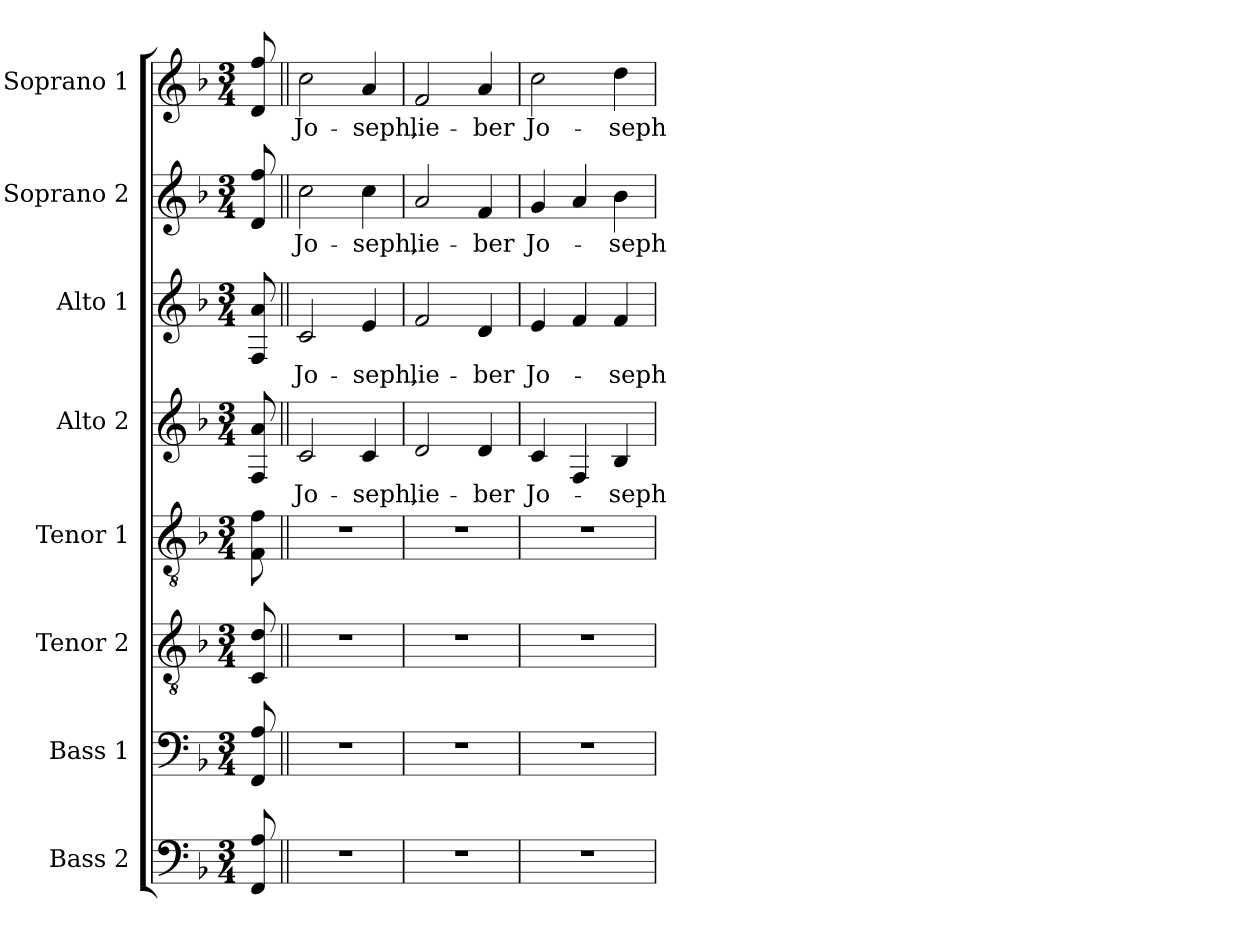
**kern	**kern	**kern	**kern	**kern	**text	**kern	**text	**kern	**text	**kern	**text
*part8	*part7	*part6	*part5	*part4	*part4	*part3	*part3	*part2	*part2	*part1	*part1
*staff8	*staff7	*staff6	*staff5	*staff4	*staff4	*staff3	*staff3	*staff2	*staff2	*staff1	*staff1
*I"Bass 2	*I"Bass 1	*I"Tenor 2	*I"Tenor 1	*I"Alto 2	*	*I"Alto 1	*	*I"Soprano 2	*	*I"Soprano 1	*
*I'B2	*I'B1	*I'T2	*I'T1	*I'A2	*	*I'A1	*	*I'S2	*	*I'S1	*
!!LO:PB:g=z
*clefF4	*clefF4	*clefGv2	*clefGv2	*clefG2	*	*clefG2	*	*clefG2	*	*clefG2	*
*	*	*ITrd7c12	*ITrd7c12	*	*	*	*	*	*	*	*
*k[b-]	*k[b-]	*k[b-]	*k[b-]	*k[b-]	*	*k[b-]	*	*k[b-]	*	*k[b-]	*
*F:	*F:	*F:	*F:	*F:	*	*F:	*	*F:	*	*F:	*
*M3/4	*M3/4	*M3/4	*M3/4	*M3/4	*	*M3/4	*	*M3/4	*	*M3/4	*
=1	=1	=1	=1	=1	=1	=1	=1	=1	=1	=1	=1
8FFi/ 8Ai	8FFi/ 8Ai	8CCi/ 8Di	8FFi\ 8Fi	8Fi/ 8ai	.	8Fi/ 8ai	.	8di/ 8ffi	.	8di/ 8ffi	.
=2||	=2||	=2||	=2||	=2||	=2||	=2||	=2||	=2||	=2||	=2||	=2||
!LO:N:vis=1	!LO:N:vis=1	!LO:N:vis=1	!LO:N:vis=1	!	!	!	!	!	!	!	!
!	!	!	!	!	!LO:LY:b:color=#000000	!	!	!	!	!	!
!	!	!	!	!	!	!	!LO:LY:b:color=#000000	!	!	!	!
!	!	!	!	!	!	!	!	!	!LO:LY:b:color=#000000	!	!
!	!	!	!	!	!	!	!	!	!	!	!LO:LY:b:color=#000000
2.r	2.r	2.r	2.r	2ci/	Jo-	2ci/	Jo-	2cci\	Jo-	2cci\	Jo-
!	!	!	!	!	!LO:LY:b:color=#000000	!	!	!	!	!	!
!	!	!	!	!	!	!	!LO:LY:b:color=#000000	!	!	!	!
!	!	!	!	!	!	!	!	!	!LO:LY:b:color=#000000	!	!
!	!	!	!	!	!	!	!	!	!	!	!LO:LY:b:color=#000000
.	.	.	.	4ci/	-seph,	4ei/	-seph,	4cci\	-seph,	4ai/	-seph,
=3	=3	=3	=3	=3	=3	=3	=3	=3	=3	=3	=3
!LO:N:vis=1	!LO:N:vis=1	!LO:N:vis=1	!LO:N:vis=1	!	!	!	!	!	!	!	!
!	!	!	!	!	!LO:LY:b:color=#000000	!	!	!	!	!	!
!	!	!	!	!	!	!	!LO:LY:b:color=#000000	!	!	!	!
!	!	!	!	!	!	!	!	!	!LO:LY:b:color=#000000	!	!
!	!	!	!	!	!	!	!	!	!	!	!LO:LY:b:color=#000000
2.r	2.r	2.r	2.r	2di/	lie-	2fi/	lie-	2ai/	lie-	2fi/	lie-
!	!	!	!	!	!LO:LY:b:color=#000000	!	!	!	!	!	!
!	!	!	!	!	!	!	!LO:LY:b:color=#000000	!	!	!	!
!	!	!	!	!	!	!	!	!	!LO:LY:b:color=#000000	!	!
!	!	!	!	!	!	!	!	!	!	!	!LO:LY:b:color=#000000
.	.	.	.	4di/	-ber	4di/	-ber	4fi/	-ber	4ai/	-ber
=4	=4	=4	=4	=4	=4	=4	=4	=4	=4	=4	=4
!LO:N:vis=1	!LO:N:vis=1	!LO:N:vis=1	!LO:N:vis=1	!	!	!	!	!	!	!	!
!	!	!	!	!	!LO:LY:b:color=#000000	!	!	!	!	!	!
!	!	!	!	!	!	!	!LO:LY:b:color=#000000	!	!	!	!
!	!	!	!	!	!	!	!	!	!LO:LY:b:color=#000000	!	!
!	!	!	!	!	!	!	!	!	!	!	!LO:LY:b:color=#000000
2.r	2.r	2.r	2.r	4ci/	Jo-	4ei/	Jo-	4gi/	Jo-	2cci\	Jo-
.	.	.	.	4Fi/	.	4fi/	.	4ai/	.	.	.
!	!	!	!	!	!LO:LY:b:color=#000000	!	!	!	!	!	!
!	!	!	!	!	!	!	!LO:LY:b:color=#000000	!	!	!	!
!	!	!	!	!	!	!	!	!	!LO:LY:b:color=#000000	!	!
!	!	!	!	!	!	!	!	!	!	!	!LO:LY:b:color=#000000
.	.	.	.	4B-i/	-seph	4fi/	-seph	4b-i\	-seph	4ddi\	-seph
=	=	=	=	=	=	=	=	=	=	=	=
*-	*-	*-	*-	*-	*-	*-	*-	*-	*-	*-	*-
